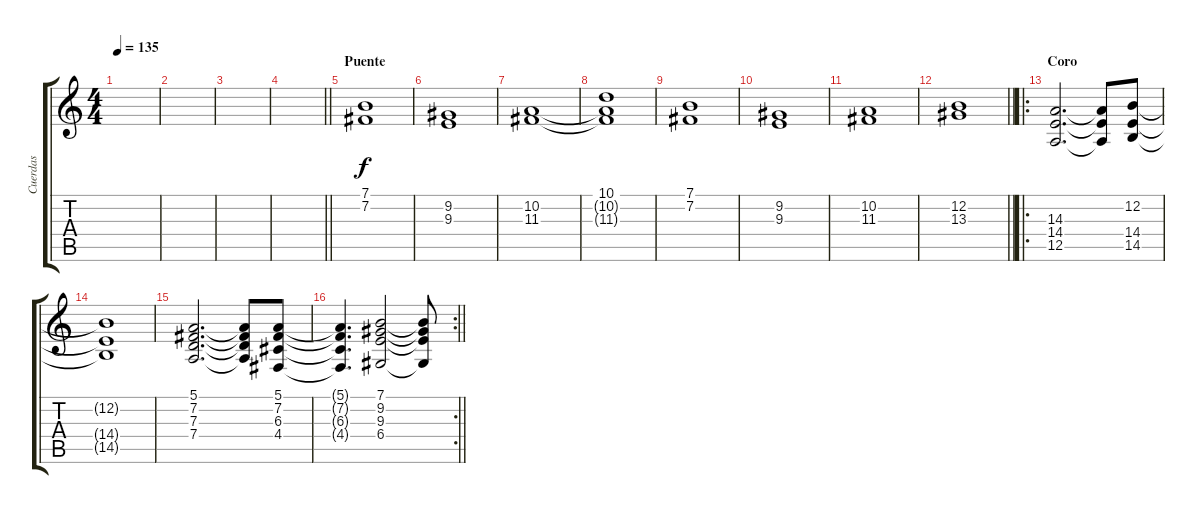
\track ("Cuerdas" "Cuerdas") {instrument stringensemble1}
\staff {score tabs}
\tuning (E4 B3 G3 D3 A2 E2) {hide}
\ts (4 4)
\tempo 135
\clef g2
\ks c
|
|
|
\barLineRight lightlight
|
\section ("" "Puente")
(7.1 7.2).1 |
(9.2 9.3).1 |
(10.2 11.3).1 |
(10.1 10.2{t} 11.3{t}).1 |
(7.1 7.2).1 |
(9.2 9.3).1 |
(10.2 11.3).1 |
\barLineRight lightlight
(12.2 13.3).1 |
\ro
\section ("" "Coro")
(14.3 14.4 12.5).2{d} (14.3{t} 14.4{t} 12.5{t}).8 (12.2 14.4 14.5).8 |
(12.2{t} 14.4{t} 14.5{t}).1 |
(5.1 7.2 7.3 7.4).2{d} (5.1{t} 7.2{t} 7.3{t} 7.4{t}).8 (5.1 7.2 6.3 4.4).8 |
\rc 2
\barLineRight lightlight
(5.1{t} 7.2{t} 6.3{t} 4.4{t}).4{d} (7.1 9.2 9.3 6.4).2 (7.1{t} 9.2{t} 9.3{t} 6.4{t}).8
